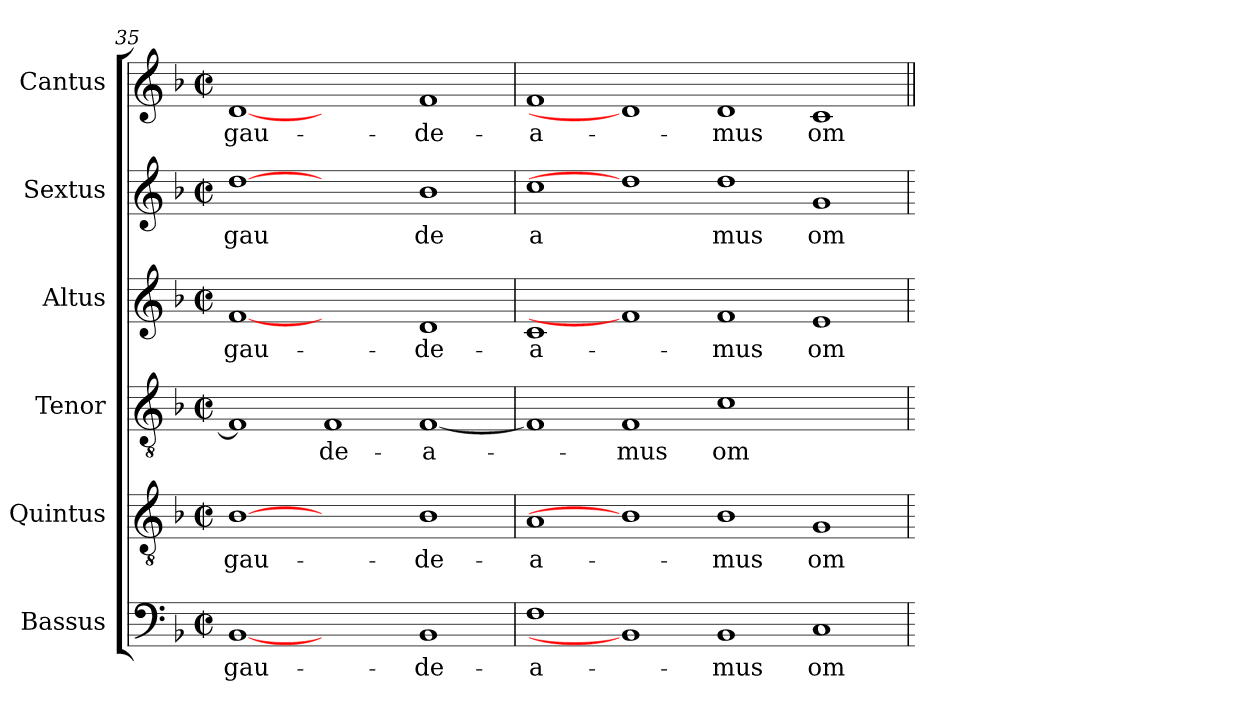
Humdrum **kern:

**kern	**text	**kern	**text	**kern	**text	**kern	**text	**kern	**text	**kern	**text
*part6	*part6	*part5	*part5	*part4	*part4	*part3	*part3	*part2	*part2	*part1	*part1
*staff6	*staff6	*staff5	*staff5	*staff4	*staff4	*staff3	*staff3	*staff2	*staff2	*staff1	*staff1
*I"Bassus	*	*I"Quintus	*	*I"Tenor	*	*I"Altus	*	*I"Sextus	*	*I"Cantus	*
*clefF4	*	*clefGv2	*	*clefGv2	*	*clefG2	*	*clefG2	*	*clefG2	*
*k[b-]	*	*k[b-]	*	*k[b-]	*	*k[b-]	*	*k[b-]	*	*k[b-]	*
*F:	*	*F:	*	*F:	*	*F:	*	*F:	*	*F:	*
*M2/2	*	*M2/2	*	*M2/2	*	*M2/2	*	*M2/2	*	*M2/2	*
*met(c|)	*	*met(c|)	*	*met(c|)	*	*met(c|)	*	*met(c|)	*	*met(c|)	*
=35	=35	=35	=35	=35	=35	=35	=35	=35	=35	=35	=35
!	!LO:LY:b:cj	!	!LO:LY:b:cj	!	!	!	!LO:LY:b:cj	!	!LO:LY:b:cj	!	!LO:LY:b:cj
[1BB-	gau-	[1B-	gau-	1F]	.	[1f	gau-	[1dd	gau	[1d	gau-
!	!	!	!	!	!LO:LY:b:cj	!	!	!	!	!	!
1ryy	.	1ryy	.	1F	-de-	1ryy	.	1ryy	.	1ryy	.
!	!LO:LY:b:cj	!	!LO:LY:b:cj	!	!LO:LY:b:rj	!	!LO:LY:b:cj	!	!LO:LY:b:cj	!	!LO:LY:b:cj
1BB-	-de-	1B-	-de-	[<1F	-a-	1d	-de-	1b-	de	1f	-de-
=36	=36	=36	=36	=36	=36	=36	=36	=36	=36	=36	=36
!	!LO:LY:b:cj	!	!LO:LY:b:cj	!	!	!	!LO:LY:b:cj	!	!LO:LY:b:cj	!	!LO:LY:b:cj
1F	-a-	1A	-a-	1F]	.	1c	-a-	1cc	a	1f	-a-
!	!	!	!	!	!LO:LY:b:cj	!	!	!	!	!	!
1BB-]	.	1B-]	.	1F	-mus	1f]	.	1dd]	.	1d]	.
!	!LO:LY:b:cj	!	!LO:LY:b:cj	!	!LO:LY:b:cj	!	!LO:LY:b:cj	!	!LO:LY:b:cj	!	!LO:LY:b:cj
1BB-	-mus	1B-	-mus	1c	om-	1f	-mus	1dd	mus	1d	-mus
!	!LO:LY:b:cj	!	!LO:LY:b:cj	!	!	!	!LO:LY:b:cj	!	!LO:LY:b:cj	!	!LO:LY:b:cj
1C	om-	1G	om-	1ryy	.	1e	om-	1g	om	1c	om-
=	=||	=	=||	=	=||	=	=||	=	=||	=||	=||
*-	*-	*-	*-	*-	*-	*-	*-	*-	*-	*-	*-
